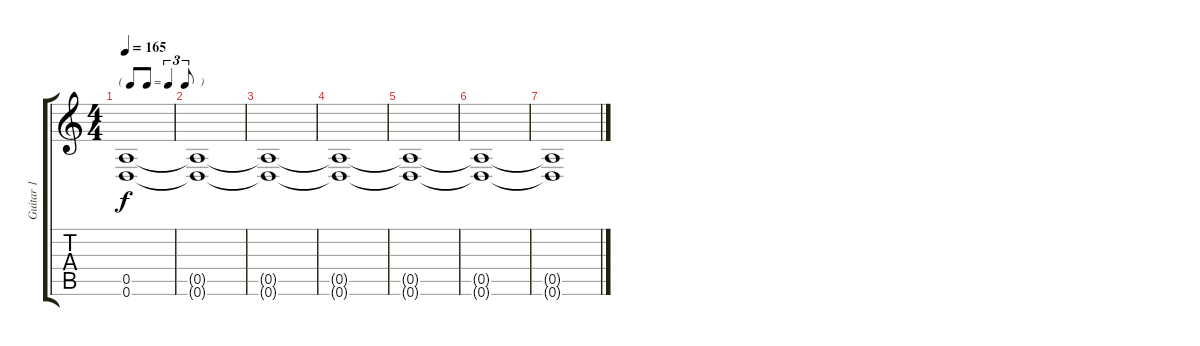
\track ("Guitar 1" "Guitar 1") {instrument distortionguitar}
\staff {score tabs}
\tuning (E4 B3 G3 D3 A2 D2) {hide}
\ts (4 4)
\tf triplet8th
\tempo 165
\clef g2
\ks c
(0.5{t} 0.6{t}).1{dy f} |
(0.5{t} 0.6{t}).1 |
(0.5{t} 0.6{t}).1 |
(0.5{t} 0.6{t}).1{volume 0} |
(0.5{t} 0.6{t}).1 |
(0.5{t} 0.6{t}).1 |
(0.5{t} 0.6{t}).1
